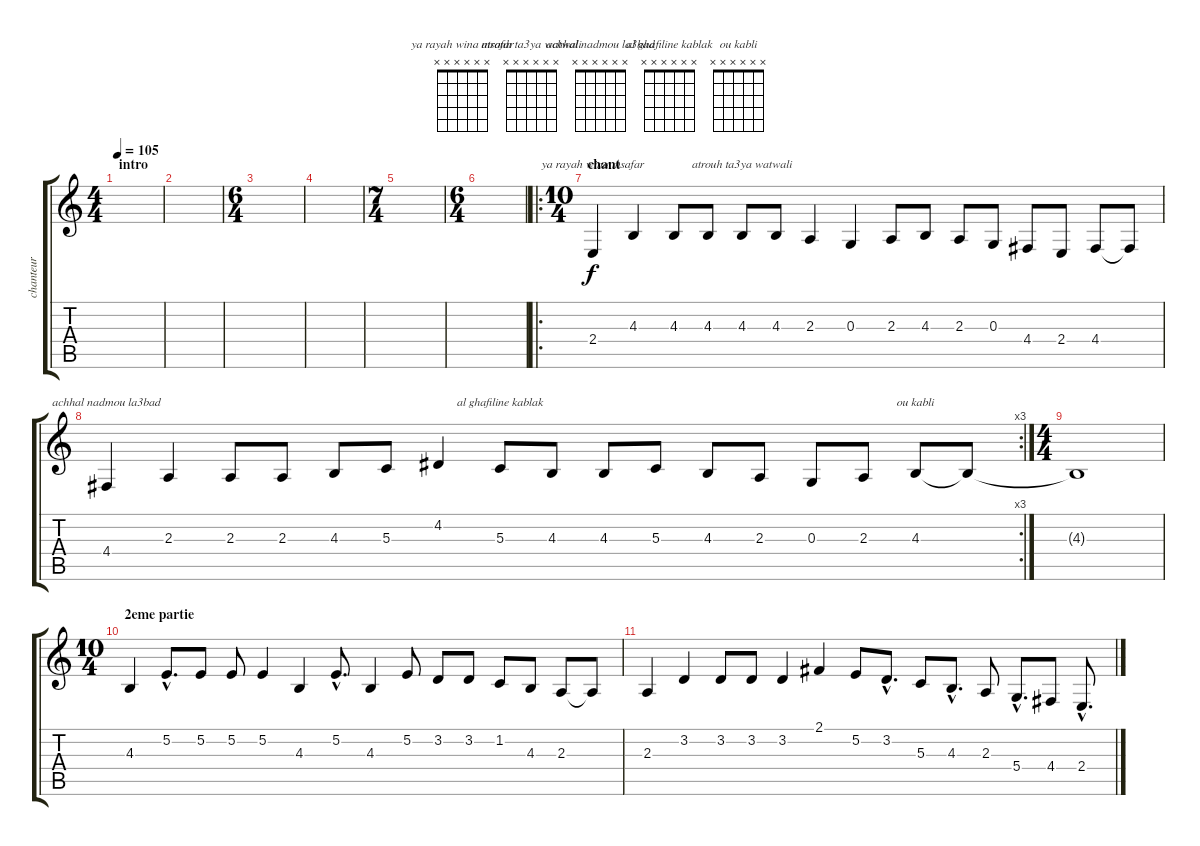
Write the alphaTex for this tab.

\track ("chanteur" "chanteur") {instrument flute}
\staff {score tabs}
\tuning (E4 B3 G3 D3 A2 E2) {hide}
\chord ("ya rayah wina msafar" x x x x x x) {firstfret 0}
\chord ("atrouh ta3ya watwali" x x x x x x) {firstfret 0}
\chord ("achhal nadmou la3bad" x x x x x x) {firstfret 0}
\chord ("al ghafiline kablak " x x x x x x) {firstfret 0}
\chord ("ou kabli" x x x x x x) {firstfret 0}
\ts (4 4)
\section ("" "intro")
\tempo 105
\clef g2
\ks c
|
|
\ts (6 4)
|
|
\ts (7 4)
|
\ts (6 4)
|
\ro
\ts (10 4)
\section ("" "chant")
2.4.4{ch "ya rayah wina msafar"} 4.3.4 4.3.8 4.3.8 4.3.8{ch "atrouh ta3ya watwali"} 4.3.8 2.3.4 0.3.4 2.3.8 4.3.8 2.3.8 0.3.8 4.4.8 2.4.8 4.4.8 4.4{t}.8 |
\rc 3
4.4.4{ch "achhal nadmou la3bad"} 2.3.4 2.3.8 2.3.8 4.3.8 5.3.8 4.2.4 5.3.8{ch "al ghafiline kablak "} 4.3.8 4.3.8 5.3.8 4.3.8 2.3.8 0.3.8 2.3.8 4.3.8{ch "ou kabli"} 4.3{t}.8 |
\ts (4 4)
4.3{t}.1 |
\ts (10 4)
\section ("" "2eme partie")
4.3.4 5.2{hac}.8{d} 5.2.8 5.2.8 5.2.4 4.3.4 5.2{hac}.8{d} 4.3.4 5.2.8 3.2.8 3.2.8 1.2.8 4.3.8 2.3.8 2.3{t}.8 |
2.3.4 3.2.4 3.2.8 3.2.8 3.2.4 2.1.4 5.2.8 3.2{hac}.8{d} 5.3.8 4.3{hac}.8{d} 2.3.8 5.4{hac}.8{d} 4.4.8 2.4{hac}.8{d}
